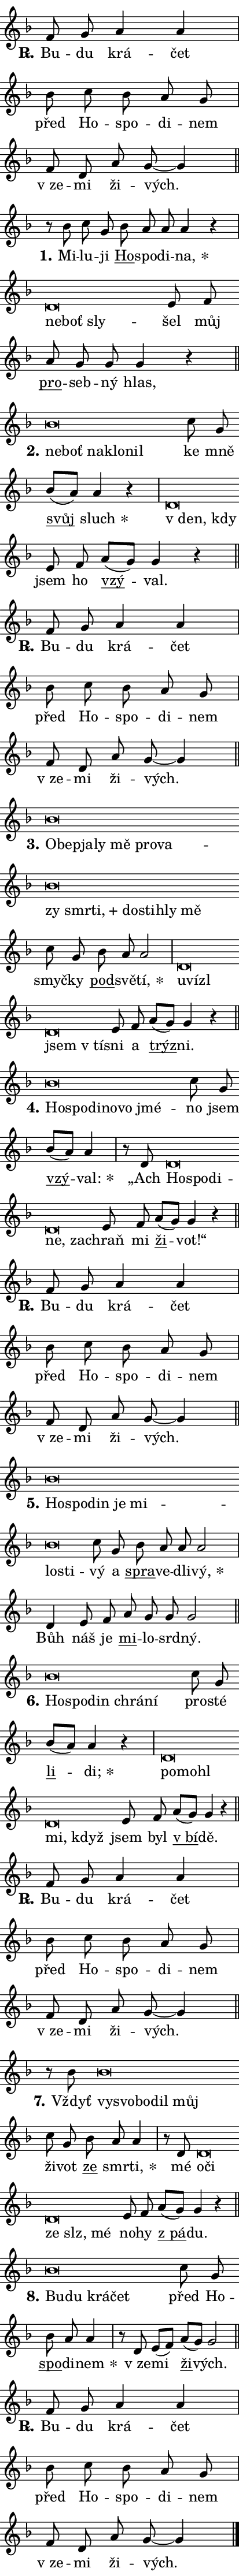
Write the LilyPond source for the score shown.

\version "2.22.1"
\header { tagline = "" }
\paper {
  indent = 0\cm
  top-margin = 0\cm
  right-margin = 0\cm
  bottom-margin = 0\cm
  left-margin = 0\cm
  paper-width = 7\cm
  page-breaking = #ly:one-page-breaking
  system-system-spacing.basic-distance = #11
  score-system-spacing.basic-distance = #11
  ragged-last = ##f
}


%% Author: Thomas Morley
%% https://lists.gnu.org/archive/html/lilypond-user/2020-05/msg00002.html
#(define (line-position grob)
"Returns position of @var[grob} in current system:
   @code{'start}, if at first time-step
   @code{'end}, if at last time-step
   @code{'middle} otherwise
"
  (let* ((col (ly:item-get-column grob))
         (ln (ly:grob-object col 'left-neighbor))
         (rn (ly:grob-object col 'right-neighbor))
         (col-to-check-left (if (ly:grob? ln) ln col))
         (col-to-check-right (if (ly:grob? rn) rn col))
         (break-dir-left
           (and
             (ly:grob-property col-to-check-left 'non-musical #f)
             (ly:item-break-dir col-to-check-left)))
         (break-dir-right
           (and
             (ly:grob-property col-to-check-right 'non-musical #f)
             (ly:item-break-dir col-to-check-right))))
        (cond ((eqv? 1 break-dir-left) 'start)
              ((eqv? -1 break-dir-right) 'end)
              (else 'middle))))

#(define (tranparent-at-line-position vctor)
  (lambda (grob)
  "Relying on @code{line-position} select the relevant enry from @var{vctor}.
Used to determine transparency,"
    (case (line-position grob)
      ((end) (not (vector-ref vctor 0)))
      ((middle) (not (vector-ref vctor 1)))
      ((start) (not (vector-ref vctor 2))))))

noteHeadBreakVisibility =
#(define-music-function (break-visibility)(vector?)
"Makes @code{NoteHead}s transparent relying on @var{break-visibility}"
#{
  \override NoteHead.transparent =
    #(tranparent-at-line-position break-visibility)
#})

#(define delete-ledgers-for-transparent-note-heads
  (lambda (grob)
    "Reads whether a @code{NoteHead} is transparent.
If so this @code{NoteHead} is removed from @code{'note-heads} from
@var{grob}, which is supposed to be @code{LedgerLineSpanner}.
As a result ledgers are not printed for this @code{NoteHead}"
    (let* ((nhds-array (ly:grob-object grob 'note-heads))
           (nhds-list
             (if (ly:grob-array? nhds-array)
                 (ly:grob-array->list nhds-array)
                 '()))
           ;; Relies on the transparent-property being done before
           ;; Staff.LedgerLineSpanner.after-line-breaking is executed.
           ;; This is fragile ...
           (to-keep
             (remove
               (lambda (nhd)
                 (ly:grob-property nhd 'transparent #f))
               nhds-list)))
      ;; TODO find a better method to iterate over grob-arrays, similiar
      ;; to filter/remove etc for lists
      ;; For now rebuilt from scratch
      (set! (ly:grob-object grob 'note-heads)  '())
      (for-each
        (lambda (nhd)
          (ly:pointer-group-interface::add-grob grob 'note-heads nhd))
        to-keep))))

hideNotes = {
  \noteHeadBreakVisibility #begin-of-line-visible
}
unHideNotes = {
  \noteHeadBreakVisibility #all-visible
}

% work-around for resetting accidentals
% https://lilypond.org/doc/v2.23/Documentation/notation/displaying-rhythms#unmetered-music
cadenzaMeasure = {
  \cadenzaOff
  \partial 1024 s1024
  \cadenzaOn
}

#(define-markup-command (accent layout props text) (markup?)
  "Underline accented syllable"
  (interpret-markup layout props
    #{\markup \override #'(offset . 4.3) \underline { #text }#}))

responsum = \markup \concat {
  "R" \hspace #-1.05 \path #0.1 #'((moveto 0 0.07) (lineto 0.9 0.8)) \hspace #0.05 "."
}

\layout {
    \context {
        \Staff
        \remove "Time_signature_engraver"
        \override LedgerLineSpanner.after-line-breaking = #delete-ledgers-for-transparent-note-heads
    }
    \context {
        \Voice {
            \override NoteHead.output-attributes = #'((class . "notehead"))
            \override Hairpin.height = #0.55
        }
    }
    \context {
        \Lyrics {
            \override StanzaNumber.output-attributes = #'((class . "stanzanumber"))
            \override LyricSpace.minimum-distance = #0.9
            \override LyricText.font-name = #"TeX Gyre Schola"
            \override LyricText.font-size = 1
            \override StanzaNumber.font-name = #"TeX Gyre Schola Bold"
            \override StanzaNumber.font-size = 1
        }
    }
}

% magnetic-lyrics.ily
%
%   written by
%     Jean Abou Samra <jean@abou-samra.fr>
%     Werner Lemberg <wl@gnu.org>
%
%   adapted by
%     Jiri Hon <jiri.hon@gmail.com>
%
% Version 2022-Apr-15

% https://www.mail-archive.com/lilypond-user@gnu.org/msg149350.html

#(define (Left_hyphen_pointer_engraver context)
   "Collect syllable-hyphen-syllable occurrences in lyrics and store
them in properties.  This engraver only looks to the left.  For
example, if the lyrics input is @code{foo -- bar}, it does the
following.

@itemize @bullet
@item
Set the @code{text} property of the @code{LyricHyphen} grob between
@q{foo} and @q{bar} to @code{foo}.

@item
Set the @code{left-hyphen} property of the @code{LyricText} grob with
text @q{foo} to the @code{LyricHyphen} grob between @q{foo} and
@q{bar}.
@end itemize

Use this auxiliary engraver in combination with the
@code{lyric-@/text::@/apply-@/magnetic-@/offset!} hook."
   (let ((hyphen #f)
         (text #f))
     (make-engraver
      (acknowledgers
       ((lyric-syllable-interface engraver grob source-engraver)
        (set! text grob)))
      (end-acknowledgers
       ((lyric-hyphen-interface engraver grob source-engraver)
        ;(when (not (grob::has-interface grob 'lyric-space-interface))
          (set! hyphen grob)));)
      ((stop-translation-timestep engraver)
       (when (and text hyphen)
         (ly:grob-set-object! text 'left-hyphen hyphen))
       (set! text #f)
       (set! hyphen #f)))))

#(define (lyric-text::apply-magnetic-offset! grob)
   "If the space between two syllables is less than the value in
property @code{LyricText@/.details@/.squash-threshold}, move the right
syllable to the left so that it gets concatenated with the left
syllable.

Use this function as a hook for
@code{LyricText@/.after-@/line-@/breaking} if the
@code{Left_@/hyphen_@/pointer_@/engraver} is active."
   (let ((hyphen (ly:grob-object grob 'left-hyphen #f)))
     (when hyphen
       (let ((left-text (ly:spanner-bound hyphen LEFT)))
         (when (grob::has-interface left-text 'lyric-syllable-interface)
           (let* ((common (ly:grob-common-refpoint grob left-text X))
                  (this-x-ext (ly:grob-extent grob common X))
                  (left-x-ext
                   (begin
                     ;; Trigger magnetism for left-text.
                     (ly:grob-property left-text 'after-line-breaking)
                     (ly:grob-extent left-text common X)))
                  ;; `delta` is the gap width between two syllables.
                  (delta (- (interval-start this-x-ext)
                            (interval-end left-x-ext)))
                  (details (ly:grob-property grob 'details))
                  (threshold (assoc-get 'squash-threshold details 0.2)))
             (when (< delta threshold)
               (let* (;; We have to manipulate the input text so that
                      ;; ligatures crossing syllable boundaries are not
                      ;; disabled.  For languages based on the Latin
                      ;; script this is essentially a beautification.
                      ;; However, for non-Western scripts it can be a
                      ;; necessity.
                      (lt (ly:grob-property left-text 'text))
                      (rt (ly:grob-property grob 'text))
                      (is-space (grob::has-interface hyphen 'lyric-space-interface))
                      (space (if is-space " " ""))
                      (space-markup (grob-interpret-markup grob " "))
                      (space-size (interval-length (ly:stencil-extent space-markup X)))
                      (extra-delta (if is-space space-size 0))
                      ;; Append new syllable.
                      (ltrt-space (if (and (string? lt) (string? rt))
                                (string-append lt space rt)
                                (make-concat-markup (list lt space rt))))
                      ;; Right-align `ltrt` to the right side.
                      (ltrt-space-markup (grob-interpret-markup
                               grob
                               (make-translate-markup
                                (cons (interval-length this-x-ext) 0)
                                (make-right-align-markup ltrt-space)))))
                 (begin
                   ;; Don't print `left-text`.
                   (ly:grob-set-property! left-text 'stencil #f)
                   ;; Set text and stencil (which holds all collected
                   ;; syllables so far) and shift it to the left.
                   (ly:grob-set-property! grob 'text ltrt-space)
                   (ly:grob-set-property! grob 'stencil ltrt-space-markup)
                   (ly:grob-translate-axis! grob (- (- delta extra-delta)) X))))))))))


#(define (lyric-hyphen::displace-bounds-first grob)
   ;; Make very sure this callback isn't triggered too early.
   (let ((left (ly:spanner-bound grob LEFT))
         (right (ly:spanner-bound grob RIGHT)))
     (ly:grob-property left 'after-line-breaking)
     (ly:grob-property right 'after-line-breaking)
     (ly:lyric-hyphen::print grob)))

squashThreshold = #0.4

\layout {
  \context {
    \Lyrics
    \consists #Left_hyphen_pointer_engraver
    \override LyricText.after-line-breaking =
      #lyric-text::apply-magnetic-offset!
    \override LyricHyphen.stencil = #lyric-hyphen::displace-bounds-first
    \override LyricText.details.squash-threshold = \squashThreshold
    \override LyricHyphen.minimum-distance = 0
    \override LyricHyphen.minimum-length = \squashThreshold
  }
}

squash = \override LyricText.details.squash-threshold = 9999
unSquash = \override LyricText.details.squash-threshold = \squashThreshold

left = \override LyricText.self-alignment-X = #LEFT
unLeft = \revert LyricText.self-alignment-X

starOffset = #(lambda (grob) 
                (let ((x_offset (ly:self-alignment-interface::aligned-on-x-parent grob)))
                  (if (= x_offset 0) 0 (+ x_offset 1.2))))

star = #(define-music-function (syllable)(string?)
"Append star separator at the end of a syllable"
#{
  \once \override LyricText.X-offset = #starOffset
  \lyricmode { \markup {
    #syllable
    \override #'((font-name . "TeX Gyre Schola Bold")) \hspace #0.2 \lower #0.65 \larger "*"
  } }
#})

starAccent = #(define-music-function (syllable)(string?)
"Append star separator at the end of a syllable and make accent"
#{
  \once \override LyricText.X-offset = #starOffset
  \lyricmode { \markup {
    \accent #syllable
    \override #'((font-name . "TeX Gyre Schola Bold")) \hspace #0.2 \lower #0.65 \larger "*"
  } }
#})

breath = #(define-music-function (syllable)(string?)
"Append breathing indicator at the end of a syllable"
#{
  \lyricmode { \markup { #syllable "+" } }
#})

optionalBreath = #(define-music-function (syllable)(string?)
"Append optional breathing indicator at the end of a syllable"
#{
  \lyricmode { \markup { #syllable "(+)" } }
#})


\score {
    <<
        \new Voice = "melody" { \cadenzaOn \key f \major \relative { f'8 g a4 a \cadenzaMeasure \bar "|" bes8 c bes a g \cadenzaMeasure \bar "|" f d a' g~ g4 \cadenzaMeasure \bar "||" \break }
\relative { r8 bes' c8 g \bar "" bes a a a4 r \cadenzaMeasure \bar "|" d,\breve*1/16 \hideNotes \breve*1/16 \breve*1/16 \bar "" \unHideNotes e8 f \bar "" a g g g4 r \cadenzaMeasure \bar "||" \break }
\relative { bes'\breve*1/16 \hideNotes \breve*1/16 \bar "" \breve*1/16 \bar "" \breve*1/16 \breve*1/16 \bar "" \unHideNotes c8 g \bar "" bes[( a)] a4 r \cadenzaMeasure \bar "|" d,\breve*1/16 \hideNotes \breve*1/16 \bar "" \unHideNotes e8 f \bar "" a[( g)] g4 r \cadenzaMeasure \bar "||" \break }
\relative { f'8 g a4 a \cadenzaMeasure \bar "|" bes8 c bes a g \cadenzaMeasure \bar "|" f d a' g~ g4 \cadenzaMeasure \bar "||" \break }
\relative { bes'\breve*1/16 \hideNotes \breve*1/16 \bar "" \breve*1/16 \bar "" \breve*1/16 \bar "" \breve*1/16 \bar "" \breve*1/16 \bar "" \breve*1/16 \bar "" \breve*1/16 \bar "" \breve*1/16 \bar "" \breve*1/16 \bar "" \breve*1/16 \bar "" \breve*1/16 \bar "" \breve*1/16 \breve*1/16 \bar "" \unHideNotes c8 g \bar "" bes a a2 \cadenzaMeasure \bar "|" d,\breve*1/16 \hideNotes \breve*1/16 \bar "" \breve*1/16 \bar "" \breve*1/16 \breve*1/16 \bar "" \unHideNotes e8 f \bar "" a[( g)] g4 r \cadenzaMeasure \bar "||" \break }
\relative { bes'\breve*1/16 \hideNotes \breve*1/16 \bar "" \breve*1/16 \bar "" \breve*1/16 \bar "" \breve*1/16 \breve*1/16 \bar "" \unHideNotes c8 g \bar "" bes[( a)] a4 \cadenzaMeasure \bar "|" r8 d,8 d\breve*1/16 \hideNotes \breve*1/16 \bar "" \breve*1/16 \bar "" \breve*1/16 \breve*1/16 \bar "" \unHideNotes e8 f \bar "" a[( g)] g4 r \cadenzaMeasure \bar "||" \break }
\relative { f'8 g a4 a \cadenzaMeasure \bar "|" bes8 c bes a g \cadenzaMeasure \bar "|" f d a' g~ g4 \cadenzaMeasure \bar "||" \break }
\relative { bes'\breve*1/16 \hideNotes \breve*1/16 \bar "" \breve*1/16 \bar "" \breve*1/16 \bar "" \breve*1/16 \bar "" \breve*1/16 \breve*1/16 \bar "" \unHideNotes c8 g \bar "" bes a a a2 \cadenzaMeasure \bar "|" d,4 e8 f \bar "" a g g g2 \cadenzaMeasure \bar "||" \break }
\relative { bes'\breve*1/16 \hideNotes \breve*1/16 \bar "" \breve*1/16 \bar "" \breve*1/16 \breve*1/16 \bar "" \unHideNotes c8 g \bar "" bes[( a)] a4 r \cadenzaMeasure \bar "|" d,\breve*1/16 \hideNotes \breve*1/16 \bar "" \breve*1/16 \bar "" \breve*1/16 \breve*1/16 \bar "" \unHideNotes e8 f \bar "" a[( g)] g4 r \cadenzaMeasure \bar "||" \break }
\relative { f'8 g a4 a \cadenzaMeasure \bar "|" bes8 c bes a g \cadenzaMeasure \bar "|" f d a' g~ g4 \cadenzaMeasure \bar "||" \break }
\relative { r8 bes'8 bes\breve*1/16 \hideNotes \breve*1/16 \bar "" \breve*1/16 \bar "" \breve*1/16 \breve*1/16 \bar "" \unHideNotes c8 g \bar "" bes a a4 \cadenzaMeasure \bar "|" r8 d, d\breve*1/16 \hideNotes \breve*1/16 \bar "" \breve*1/16 \bar "" \breve*1/16 \breve*1/16 \bar "" \unHideNotes e8 f \bar "" a[( g)] g4 r \cadenzaMeasure \bar "||" \break }
\relative { bes'\breve*1/16 \hideNotes \breve*1/16 \bar "" \breve*1/16 \breve*1/16 \bar "" \unHideNotes c8 g \bar "" bes a a4 \cadenzaMeasure \bar "|" r8 d,8 e8[( f)] \bar "" a[( g)] g2 \cadenzaMeasure \bar "||" \break }
\relative { f'8 g a4 a \cadenzaMeasure \bar "|" bes8 c bes a g \cadenzaMeasure \bar "|" f d a' g~ g4 \cadenzaMeasure \bar "||" \break } \bar "|." }
        \new Lyrics \lyricsto "melody" { \lyricmode { \set stanza = \responsum
Bu -- du krá -- čet před Ho -- spo -- di -- nem "v ze" -- mi ži -- vých.
\set stanza = "1."
Mi -- lu -- ji \markup \accent Ho -- spo -- di -- \star na, \left ne -- \squash boť sly -- \unLeft \unSquash šel můj \markup \accent pro -- seb -- ný hlas,
\set stanza = "2."
\left ne -- \squash boť na -- klo -- nil \unLeft \unSquash ke mně \markup \accent svůj \star sluch \left "v den," \squash kdy \unLeft \unSquash jsem ho \markup \accent vzý -- val.
\set stanza = \responsum
Bu -- du krá -- čet před Ho -- spo -- di -- nem "v ze" -- mi ži -- vých.
\set stanza = "3."
\left O -- \squash be -- pja -- ly mě pro -- va -- zy smr -- \breath "ti," do -- sti -- hly mě \unLeft \unSquash smyč -- ky \markup \accent pod -- svě -- \star tí, \left u -- \squash ví -- zl jsem "v tí" -- \unLeft \unSquash sni a \markup \accent trýz -- ni.
\set stanza = "4."
\left Ho -- \squash spo -- di -- no -- vo jmé -- \unLeft \unSquash no jsem \markup \accent vzý -- \star val: „Ach \left Ho -- \squash spo -- di -- ne, za -- \unLeft \unSquash chraň mi \markup \accent ži -- vot!“
\set stanza = \responsum
Bu -- du krá -- čet před Ho -- spo -- di -- nem "v ze" -- mi ži -- vých.
\set stanza = "5."
\left Ho -- \squash spo -- din je mi -- lo -- sti -- \unLeft \unSquash vý a \markup \accent spra -- ve -- dli -- \star vý, Bůh náš je \markup \accent mi -- lo -- srd -- ný.
\set stanza = "6."
\left Ho -- \squash spo -- din chrá -- ní \unLeft \unSquash pro -- sté \markup \accent li -- \star di; \left po -- \squash mo -- hl mi, když \unLeft \unSquash jsem byl \markup \accent "v bí" -- dě.
\set stanza = \responsum
Bu -- du krá -- čet před Ho -- spo -- di -- nem "v ze" -- mi ži -- vých.
\set stanza = "7."
Vždyť \left vy -- \squash svo -- bo -- dil můj \unLeft \unSquash ži -- vot \markup \accent ze smr -- \star ti, mé \left o -- \squash či ze slz, mé \unLeft \unSquash no -- hy \markup \accent "z pá" -- du.
\set stanza = "8."
\left Bu -- \squash du krá -- čet \unLeft \unSquash před Ho -- \markup \accent spo -- di -- \star nem "v ze" -- mi \markup \accent ži -- vých.
\set stanza = \responsum
Bu -- du krá -- čet před Ho -- spo -- di -- nem "v ze" -- mi ži -- vých. } }
    >>
    \layout {}
}
